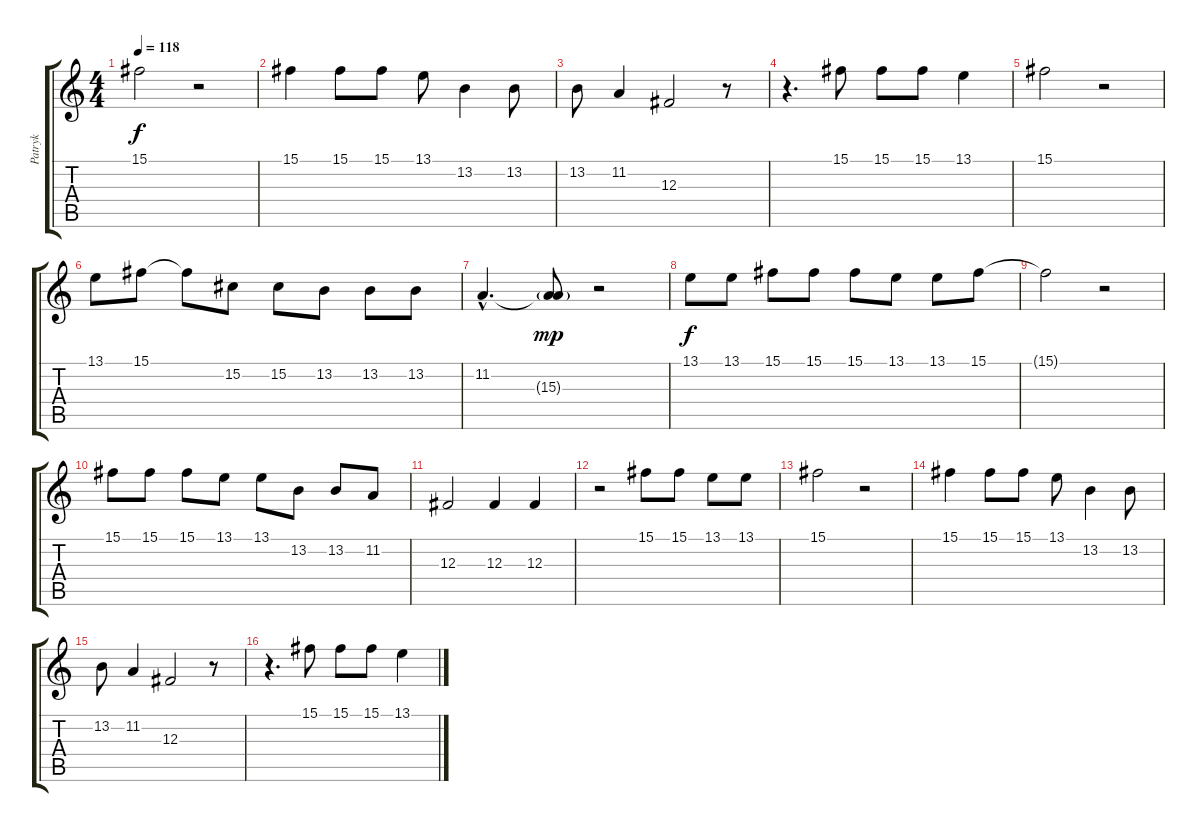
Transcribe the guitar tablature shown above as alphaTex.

\track ("Patryk" "Patryk") {instrument lead2sawtooth}
\staff {score tabs}
\tuning (Eb4 Bb3 Gb3 Db3 Ab2 Eb2) {hide}
\ts (4 4)
\tempo 118
\clef g2
\ks c
15.1.2{dy f} r.2 |
15.1.4 15.1.8 15.1.8 13.1.8 13.2.4 13.2.8 |
13.2.8 11.2.4 12.3.2 r.8 |
r.4{d} 15.1.8 15.1.8 15.1.8 13.1.4 |
15.1.2 r.2 |
13.1.8 15.1.8 15.1{t}.8 15.2.8 15.2.8 13.2.8 13.2.8 13.2.8 |
11.2{hac}.4{d} (11.2{t} 15.3{g}).8{dy mp} r.2 |
13.1.8{dy f} 13.1.8 15.1.8 15.1.8 15.1.8 13.1.8 13.1.8 15.1.8 |
15.1{t}.2 r.2 |
15.1.8 15.1.8 15.1.8 13.1.8 13.1.8 13.2.8 13.2.8 11.2.8 |
12.3.2 12.3.4 12.3.4 |
r.2 15.1.8 15.1.8 13.1.8 13.1.8 |
15.1.2 r.2 |
15.1.4 15.1.8 15.1.8 13.1.8 13.2.4 13.2.8 |
13.2.8 11.2.4 12.3.2 r.8 |
r.4{d} 15.1.8 15.1.8 15.1.8 13.1.4
